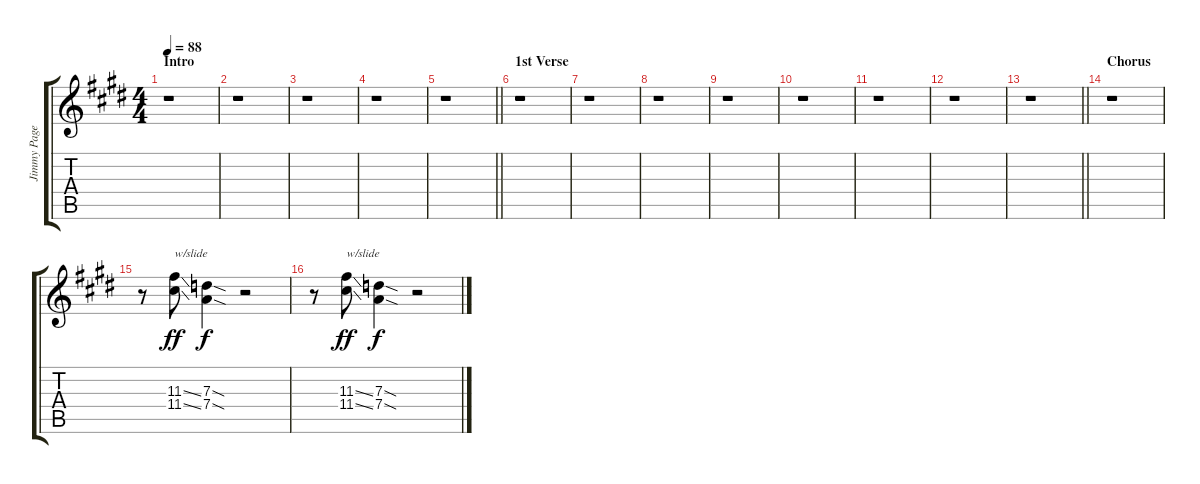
\track ("Jimmy Page Guitar 2 (w/dist)" "Jimmy Page") {instrument distortionguitar}
\staff {score tabs}
\tuning (E4 B3 G3 D3 A2 E2) {hide}
\ts (4 4)
\section ("" "Intro")
\tempo 88
\clef g2
\ks e
r.1{dy ff instrument distortionguitar} |
r.1 |
r.1 |
r.1 |
\barLineRight lightlight
r.1 |
\section ("" "1st Verse")
r.1 |
r.1 |
r.1 |
r.1 |
r.1 |
r.1 |
r.1 |
\barLineRight lightlight
r.1 |
\section ("" "Chorus")
r.1 |
r.8{volume 0} (11.3{ss} 11.4{ss}).8{txt "w/slide" volume 4} (7.3{sod} 7.4{sod}).4{dy f volume 8} r.2{volume 0} |
r.8 (11.3{ss} 11.4{ss}).8{txt "w/slide" dy ff volume 4} (7.3{sod} 7.4{sod}).4{dy f volume 8} r.2{volume 0}
